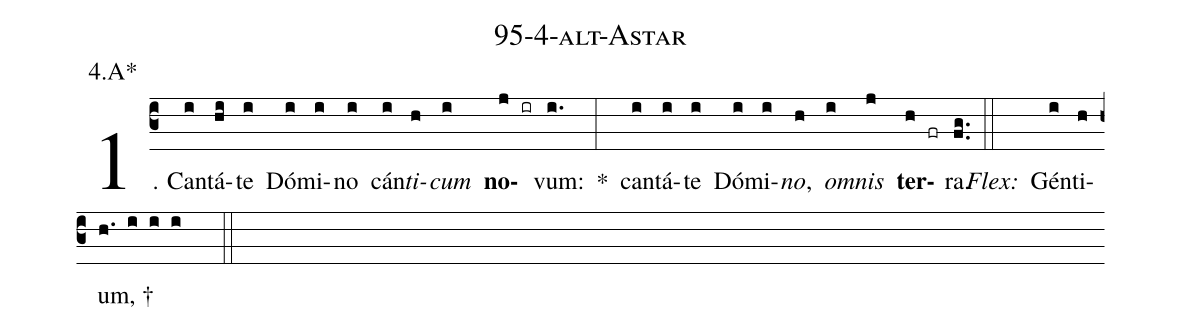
name: 95-4-alt-Astar;
annotation: 4.A*;
%%
(c3)1. Can(i)tá(hi)te(i) Dó(i)mi(i)no(i) cán(i)<i>ti</i>(h)<i>cum</i>(i) <b>no</b>(j ir)vum:(i.) *(:) can(i)tá(i)te(i) Dó(i)mi(i)<i>no</i>,(h) <i>om</i>(i)<i>nis</i>(j) <b>ter</b>(h fr)ra.(fg..) (::)
<i>Flex:</i>()  Gén(i)ti(h)um, †(h. i i i  ::)
